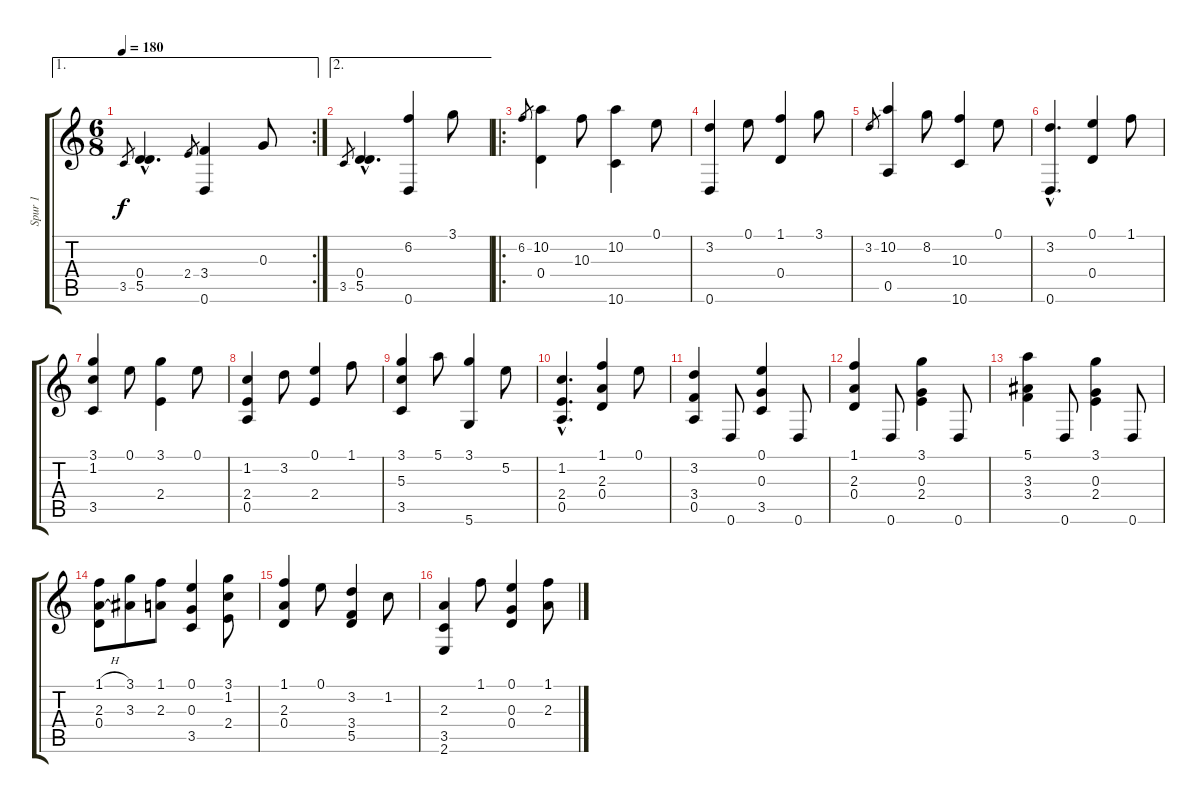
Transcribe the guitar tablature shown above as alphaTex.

\track ("Spur 1" "Spur 1") {instrument acousticguitarnylon}
\staff {score tabs}
\tuning (E4 B3 G3 D3 A2 D2) {hide}
\ae 1
\rc 2
\ts (6 8)
\tempo 180
\clef g2
\ks c
3.5.8{gr dy f} (0.4{hac} 5.5{hac}).4{d} 2.4.8{gr} (3.4 0.6).4 0.3.8 |
\ae 2
3.5.8{gr} (0.4{hac} 5.5{hac}).4{d} (6.2 0.6).4 3.1.8 |
\ro
6.2.8{gr} (10.2 0.4).4 10.3.8 (10.2 10.6).4 0.1.8 |
(3.2 0.6).4 0.1.8 (1.1 0.4).4 3.1.8 |
3.2.8{gr} (10.2 0.5).4 8.2.8 (10.3 10.6).4 0.1.8 |
(3.2{hac} 0.6{hac}).4{d} (0.1 0.4).4 1.1.8 |
(3.1 1.2 3.5).4 0.1.8 (3.1 2.4).4 0.1.8 |
(1.2 2.4 0.5).4 3.2.8 (0.1 2.4).4 1.1.8 |
(3.1 5.3 3.5).4 5.1.8 (3.1 5.6).4 5.2.8 |
(1.2{hac} 2.4{hac} 0.5{hac}).4{d} (1.1 2.3 0.4).4 0.1.8 |
(3.2 3.4 0.5).4 0.6.8 (0.1 0.3 3.5).4 0.6.8 |
(1.1 2.3 0.4).4 0.6.8 (3.1 0.3 2.4).4 0.6.8 |
(5.1 3.3 3.4).4 0.6.8 (3.1 0.3 2.4).4 0.6.8 |
(1.1{h} 2.3{h} 0.4).8 (3.1 3.3).8 (1.1 2.3).8 (0.1 0.3 3.5).4 (3.1 1.2 2.4).8 |
(1.1 2.3 0.4).4 0.1.8 (3.2 3.4 5.5).4 1.2.8 |
(2.3 3.5 2.6).4 1.1.8 (0.1 0.3 0.4).4 (1.1 2.3).8
